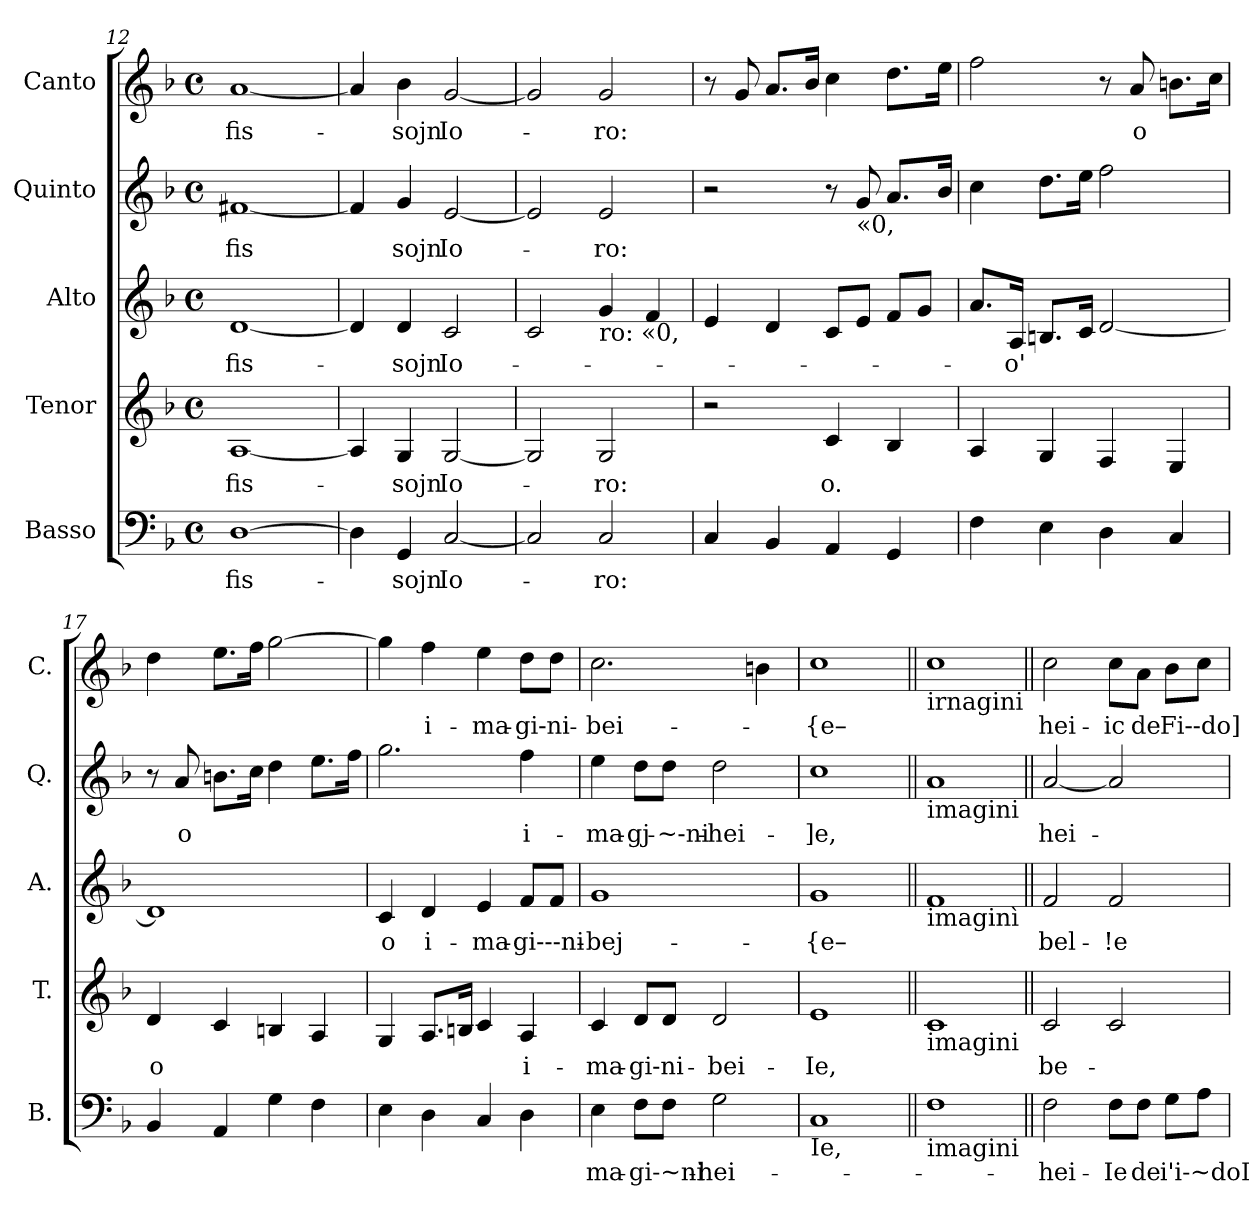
**kern	**text	**kern	**text	**kern	**text	**kern	**text	**kern	**text
*part5	*part5	*part4	*part4	*part3	*part3	*part2	*part2	*part1	*part1
*staff5	*staff5	*staff4	*staff4	*staff3	*staff3	*staff2	*staff2	*staff1	*staff1
*I"Basso	*	*I"Tenor	*	*I"Alto	*	*I"Quinto	*	*I"Canto	*
*I'B.	*	*I'T.	*	*I'A.	*	*I'Q.	*	*I'C.	*
*clefF4	*	*clefG2	*	*clefG2	*	*clefG2	*	*clefG2	*
*k[b-]	*	*k[b-]	*	*k[b-]	*	*k[b-]	*	*k[b-]	*
*F:	*	*F:	*	*F:	*	*F:	*	*F:	*
*M4/4	*	*M4/4	*	*M4/4	*	*M4/4	*	*M4/4	*
*met(c)	*	*met(c)	*	*met(c)	*	*met(c)	*	*met(c)	*
=12	=12	=12	=12	=12	=12	=12	=12	=12	=12
!	!LO:LY:b	!	!LO:LY:b	!	!LO:LY:b	!	!LO:LY:b	!	!LO:LY:b
[1D	-fis-	[1A	-fis-	[1d	-fis-	[1f#X	-fis	[1a	-fis-
=13	=13	=13	=13	=13	=13	=13	=13	=13	=13
4D\]	.	4A/]	.	4d/]	.	4f#/]	.	4a/]	.
!	!LO:LY:b	!	!LO:LY:b	!	!LO:LY:b	!	!LO:LY:b	!	!LO:LY:b
4GG/	-sojn	4G/	-sojn	4d/	-sojn	4g/	-sojn	4b-\	-sojn
!	!LO:LY:b	!	!LO:LY:b	!	!LO:LY:b	!	!LO:LY:b	!	!LO:LY:b
[2C/	-Io-	[2G/	-Io-	2c/	-Io-	[2e/	-Io-	[2g/	-Io-
=14	=14	=14	=14	=14	=14	=14	=14	=14	=14
2C/]	.	2G/]	.	2c/	.	2e/]	.	2g/]	.
!	!	!	!	!LO:TX:b:t=ro&colon; «0,	!	!	!	!	!
!	!LO:LY:b	!	!LO:LY:b	!	!	!	!LO:LY:b	!	!LO:LY:b
2C/	-ro:	2G/	-ro:	4g/	.	2e/	-ro:	2g/	-ro:
.	.	.	.	4f/	.	.	.	.	.
=15	=15	=15	=15	=15	=15	=15	=15	=15	=15
4C/	.	2r	.	4e/	.	2r	.	8r	.
.	.	.	.	.	.	.	.	8g/	.
4BB-/	.	.	.	4d/	.	.	.	8.a/L	.
.	.	.	.	.	.	.	.	16b-/Jk	.
!	!	!	!LO:LY:b	!	!	!	!	!	!
4AA/	.	4c/	-o.	8c/L	.	8r	.	4cc\	.
!	!	!	!	!	!	!LO:TX:b:t=«0,	!	!	!
.	.	.	.	8e/J	.	8g/	.	.	.
4GG/	.	4B-/	.	8f/L	.	8.a/L	.	8.dd\L	.
.	.	.	.	8g/J	.	.	.	.	.
.	.	.	.	.	.	16b-/Jk	.	16ee\Jk	.
=16	=16	=16	=16	=16	=16	=16	=16	=16	=16
4F\	.	4A/	.	8.a/L	.	4cc\	.	2ff\	.
!	!	!	!	!	!LO:LY:b	!	!	!	!
.	.	.	.	16A/Jk	-o'	.	.	.	.
4E\	.	4G/	.	8.Bn/L	.	8.dd\L	.	.	.
.	.	.	.	16c/Jk	.	16ee\Jk	.	.	.
4D\	.	4F/	.	[2d/	.	2ff\	.	8r	.
!	!	!	!	!	!	!	!	!	!LO:LY:b
.	.	.	.	.	.	.	.	8a/	-o
4C/	.	4E/	.	.	.	.	.	8.bn\L	.
.	.	.	.	.	.	.	.	16cc\Jk	.
=17	=17	=17	=17	=17	=17	=17	=17	=17	=17
!	!	!	!LO:LY:b	!	!	!	!	!	!
4BB-/	.	4d/	-o	1d]	.	8r	.	4dd\	.
!	!	!	!	!	!	!	!LO:LY:b	!	!
.	.	.	.	.	.	8a/	-o	.	.
4AA/	.	4c/	.	.	.	8.bn\L	.	8.ee\L	.
.	.	.	.	.	.	16cc\Jk	.	16ff\Jk	.
4G\	.	4Bn/	.	.	.	4dd\	.	[2gg\	.
4F\	.	4A/	.	.	.	8.ee\L	.	.	.
.	.	.	.	.	.	16ff\Jk	.	.	.
!!LO:PB:g=z
=18	=18	=18	=18	=18	=18	=18	=18	=18	=18
!	!	!	!	!	!LO:LY:b	!	!	!	!
4E\	.	4G/	.	4c/	-o	2.gg\	.	4gg\]	.
!	!	!	!	!	!LO:LY:b	!	!	!	!LO:LY:b
4D\	.	8.A/L	.	4d/	-i-	.	.	4ff\	-i-
.	.	16Bn/Jk	.	.	.	.	.	.	.
!	!	!	!	!	!LO:LY:b	!	!	!	!LO:LY:b
4C/	.	4c/	.	4e/	-ma-	.	.	4ee\	-ma-
!	!	!	!LO:LY:b	!	!LO:LY:b	!	!LO:LY:b	!	!LO:LY:b
4D\	.	4A/	-i-	8f/L	-gi---ni-	4ff\	-i-	8dd\L	-gi-ni-
.	.	.	.	8f/J	.	.	.	8dd\J	.
=19	=19	=19	=19	=19	=19	=19	=19	=19	=19
!	!LO:LY:b	!	!LO:LY:b	!	!LO:LY:b	!	!LO:LY:b	!	!LO:LY:b
4E\	-ma--	4c/	-ma-	1g	-bej-	4ee\	-ma--	2.cc\	-bei-
!	!LO:LY:b	!	!LO:LY:b	!	!	!	!LO:LY:b	!	!
8F\L	-gi-~ni-	8d/L	-gi-ni-	.	.	8dd\L	-gj-	.	.
!	!	!	!	!	!	!	!LO:LY:b	!	!
8F\J	.	8d/J	.	.	.	8dd\J	-~-ni-	.	.
!	!LO:LY:b	!	!LO:LY:b	!	!	!	!LO:LY:b	!	!
2G\	-hei-	2d/	-bei-	.	.	2dd\	-hei-	.	.
.	.	.	.	.	.	.	.	4bn\	.
=20	=20	=20	=20	=20	=20	=20	=20	=20	=20
!LO:TX:b:t=Ie,	!	!	!	!	!	!	!	!	!
!	!	!	!LO:LY:b	!	!LO:LY:b	!	!LO:LY:b	!	!LO:LY:b
1C	.	1e	-Ie,	1g	-{e–	1cc	-]e,	1cc	-{e–
=21||	=21||	=21||	=21||	=21||	=21||	=21||	=21||	=21||	=21||
!	!	!	!	!	!	!	!	!LO:TX:b:t=irnagini	!
!	!	!	!	!	!	!LO:TX:b:t=imagini	!	!	!
!	!	!	!	!LO:TX:b:t=imaginì	!	!	!	!	!
!	!	!LO:TX:b:t=imagini	!	!	!	!	!	!	!
!LO:TX:b:t=imagini	!	!	!	!	!	!	!	!	!
1F	.	1c	.	1f	.	1a	.	1cc	.
=22||	=22||	=22||	=22||	=22||	=22||	=22||	=22||	=22||	=22||
!	!LO:LY:b	!	!LO:LY:b	!	!LO:LY:b	!	!LO:LY:b	!	!LO:LY:b
2F\	-hei-	2c/	-be-	2f/	-bel-	[2a/	-hei-	2cc\	-hei-
!	!LO:LY:b	!	!	!	!LO:LY:b	!	!	!	!LO:LY:b
8F\L	-Ie	2c/	.	2f/	-!e	2a/]	.	8cc\L	-ic
!	!LO:LY:b	!	!	!	!	!	!	!	!LO:LY:b
8F\J	-de	.	.	.	.	.	.	8a\J	-de
!	!LO:LY:b	!	!	!	!	!	!	!	!LO:LY:b
8G\L	-i'i-~doI-	.	.	.	.	.	.	8b-\L	-Fi--do]-
8A\J	.	.	.	.	.	.	.	8cc\J	.
=	=	=	=	=	=	=	=	=	=
*-	*-	*-	*-	*-	*-	*-	*-	*-	*-
